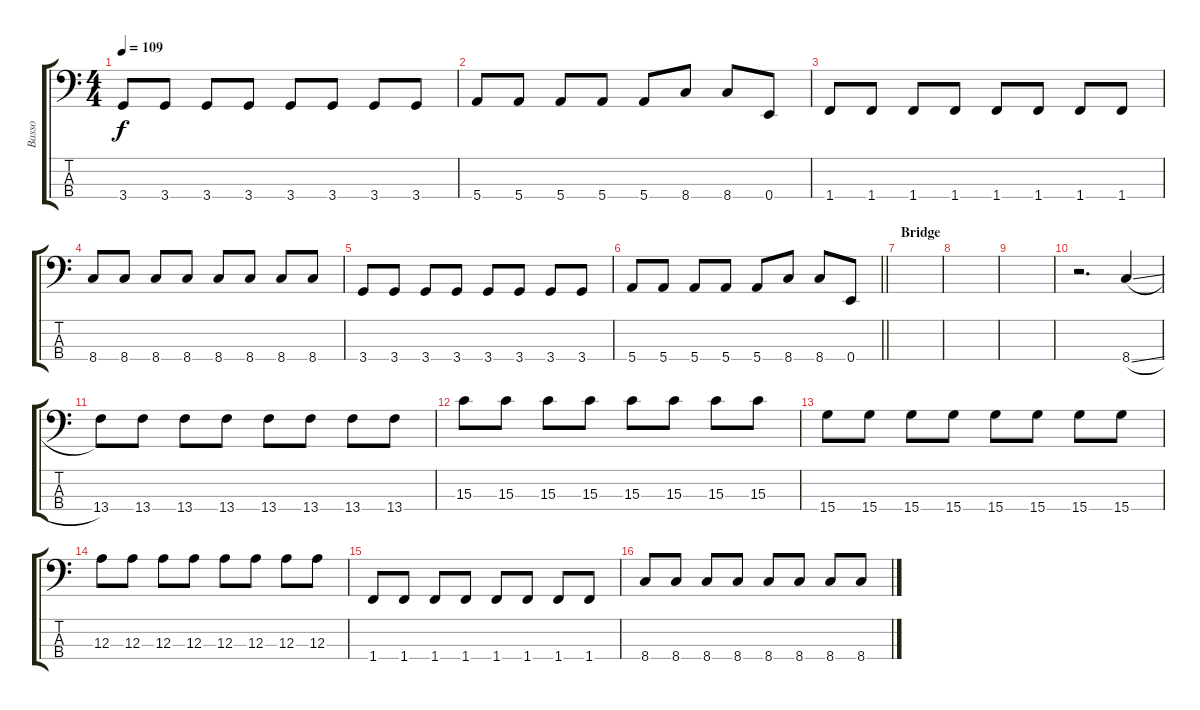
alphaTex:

\track ("Basso" "Basso") {instrument electricbassfinger}
\staff {score tabs}
\tuning (G2 D2 A1 E1) {hide}
\ts (4 4)
\tempo 109
\clef f4
\ks c
3.4.8{dy f} 3.4.8 3.4.8 3.4.8 3.4.8 3.4.8 3.4.8 3.4.8 |
5.4.8 5.4.8 5.4.8 5.4.8 5.4.8 8.4.8 8.4.8 0.4.8 |
1.4.8 1.4.8 1.4.8 1.4.8 1.4.8 1.4.8 1.4.8 1.4.8 |
8.4.8 8.4.8 8.4.8 8.4.8 8.4.8 8.4.8 8.4.8 8.4.8 |
3.4.8 3.4.8 3.4.8 3.4.8 3.4.8 3.4.8 3.4.8 3.4.8 |
\barLineRight lightlight
5.4.8 5.4.8 5.4.8 5.4.8 5.4.8 8.4.8 8.4.8 0.4.8 |
\section ("" "Bridge")
|
|
|
r.2{d} 8.4{sl}.4 |
13.4.8 13.4.8 13.4.8 13.4.8 13.4.8 13.4.8 13.4.8 13.4.8 |
15.3.8 15.3.8 15.3.8 15.3.8 15.3.8 15.3.8 15.3.8 15.3.8 |
15.4.8 15.4.8 15.4.8 15.4.8 15.4.8 15.4.8 15.4.8 15.4.8 |
12.3.8 12.3.8 12.3.8 12.3.8 12.3.8 12.3.8 12.3.8 12.3.8 |
1.4.8 1.4.8 1.4.8 1.4.8 1.4.8 1.4.8 1.4.8 1.4.8 |
8.4.8 8.4.8 8.4.8 8.4.8 8.4.8 8.4.8 8.4.8 8.4.8
